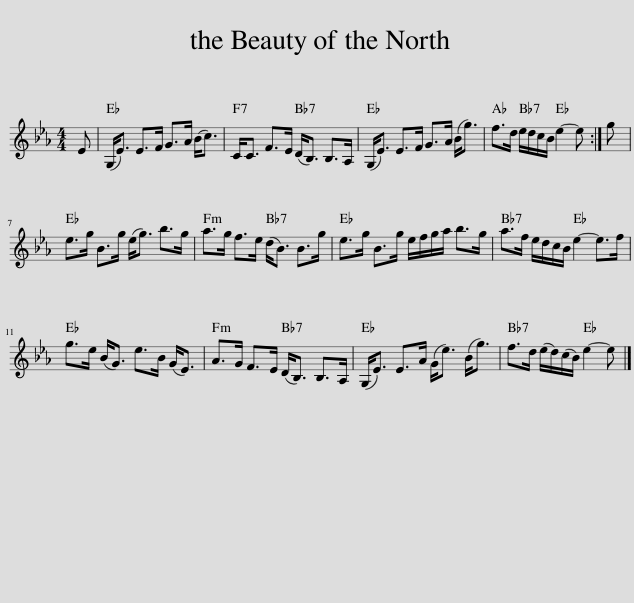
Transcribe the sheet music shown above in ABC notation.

X:1
L:1/8
M:4/4
I:linebreak $
K:Eb
V:1 treble
V:1
 E | (G,<E) E>F G>A (B<c) | C<C F>E (D<B,) B,>A, | (G,<E) E>F G>A (B<g) | f>d e/d/c/B/ e2- e :| %5
 g |$ e>g B>g (e<g) b>g | a>g f>e (d<B) B>g | e>g B>g e/f/g/a/ b>g | a>f e/d/c/B/ e2- e>f |$ %10
 g>e (B<G) e>B (G<E) | A>G F>E (D<B,) B,>A, | (G,<E) E>A (G<e) (B<g) | f>d (e/d/)(c/B/) e2- e |] %14
